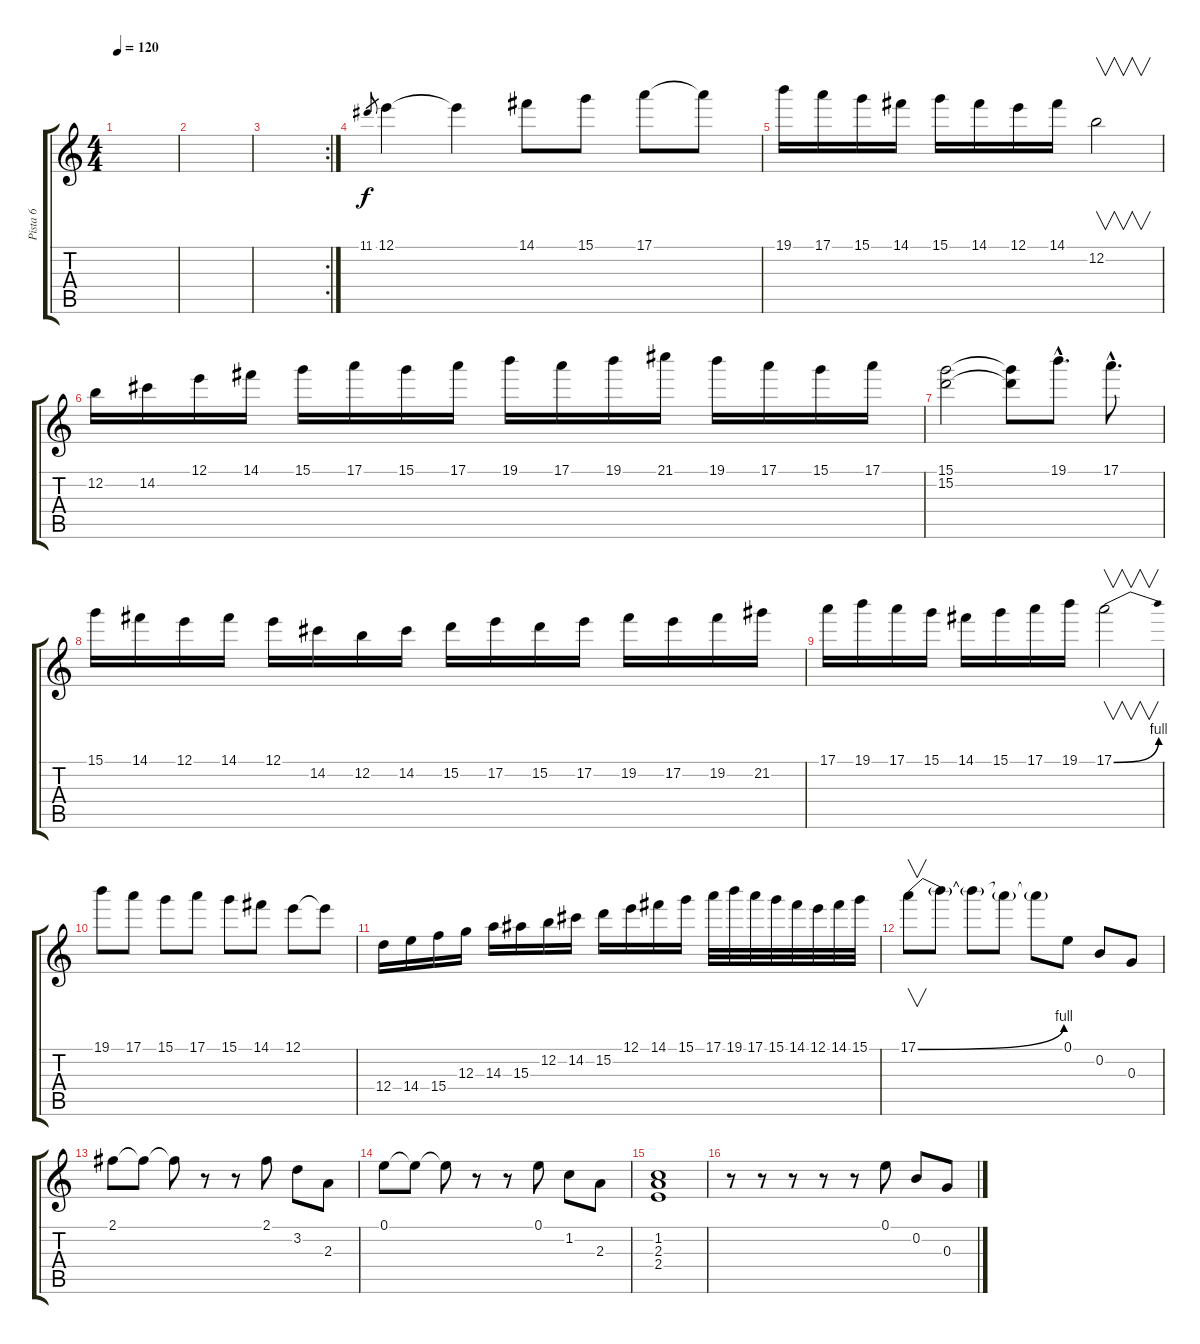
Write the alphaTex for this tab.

\track ("Pista 6" "Pista 6") {instrument overdrivenguitar}
\staff {score tabs}
\tuning (E4 B3 G3 D3 A2 E2) {hide}
\ts (4 4)
\tempo 120
\clef g2
\ks c
|
|
\rc 2
|
11.1.8{gr} 12.1.4 12.1{t}.4 14.1.8 15.1.8 17.1.8 17.1{t}.8 |
19.1.16 17.1.16 15.1.16 14.1.16 15.1.16 14.1.16 12.1.16 14.1.16 12.2.2{v} |
12.2.16 14.2.16 12.1.16 14.1.16 15.1.16 17.1.16 15.1.16 17.1.16 19.1.16 17.1.16 19.1.16 21.1.16 19.1.16 17.1.16 15.1.16 17.1.16 |
(15.1 15.2).2 (15.1{t} 15.2{t}).8 19.1{hac}.8{d} 17.1{hac}.8{d} |
15.1.16 14.1.16 12.1.16 14.1.16 12.1.16 14.2.16 12.2.16 14.2.16 15.2.16 17.2.16 15.2.16 17.2.16 19.2.16 17.2.16 19.2.16 21.2.16 |
17.1.16 19.1.16 17.1.16 15.1.16 14.1.16 15.1.16 17.1.16 19.1.16 17.1{be (bend 0 0 60 4)}.2{v} |
19.1.8 17.1.8 15.1.8 17.1.8 15.1.8 14.1.8 12.1.8 12.1{t}.8 |
12.4.16 14.4.16 15.4.16 12.3.16 14.3.16 15.3.16 12.2.16 14.2.16 15.2.16 12.1.16 14.1.16 15.1.16 17.1.32 19.1.32 17.1.32 15.1.32 14.1.32 12.1.32 14.1.32 15.1.32 |
17.1{be (bend 0 0 60 4)}.8{v} 17.1{t}.8 17.1{t}.8 17.1{t}.8 17.1{t}.8 0.1.8 0.2.8 0.3.8 |
2.1.8 2.1{t}.8 2.1{t}.8 r.8 r.8 2.1.8 3.2.8 2.3.8 |
0.1.8 0.1{t}.8 0.1{t}.8 r.8 r.8 0.1.8 1.2.8 2.3.8 |
(1.2 2.3 2.4).1 |
r.8 r.8 r.8 r.8 r.8 0.1.8 0.2.8 0.3.8
